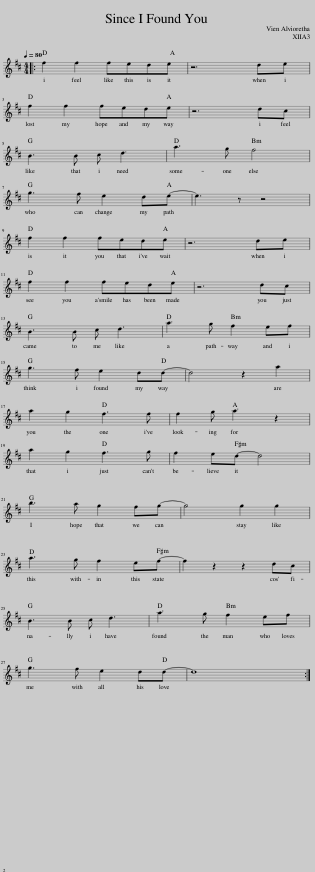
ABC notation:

X:1
L:1/8
Q:1/4=80
M:4/4
I:linebreak $
K:D
V:1 treble
V:1
|: f2 f2 fede | z6 de |$ f2 f2 fede | z6 dc |$ B3 B c d3 | %5
 a3 g f4 |$ g3 f e2 de- | e3 z z4 |$ f2 f2 fede | z6 de |$ %10
 f2 f2 fede | z6 dc |$ B3 B c d3 | a3 g f2 ef |$ g3 f e2 dd- | %15
 d4 z2 a2 |$ a2 g2 f3 f | f2 g a3 z2 |$ a2 g2 f3 g | f2 ed- d4 |$ %20
 b3 a g2 fg- | g4 g2 g2 |$ a3 g f2 ef- | f2 z2 z2 dc |$ B3 B c d3 | %25
 a3 g f2 ef |$ g3 f e2 dd- | d8 :| %28
